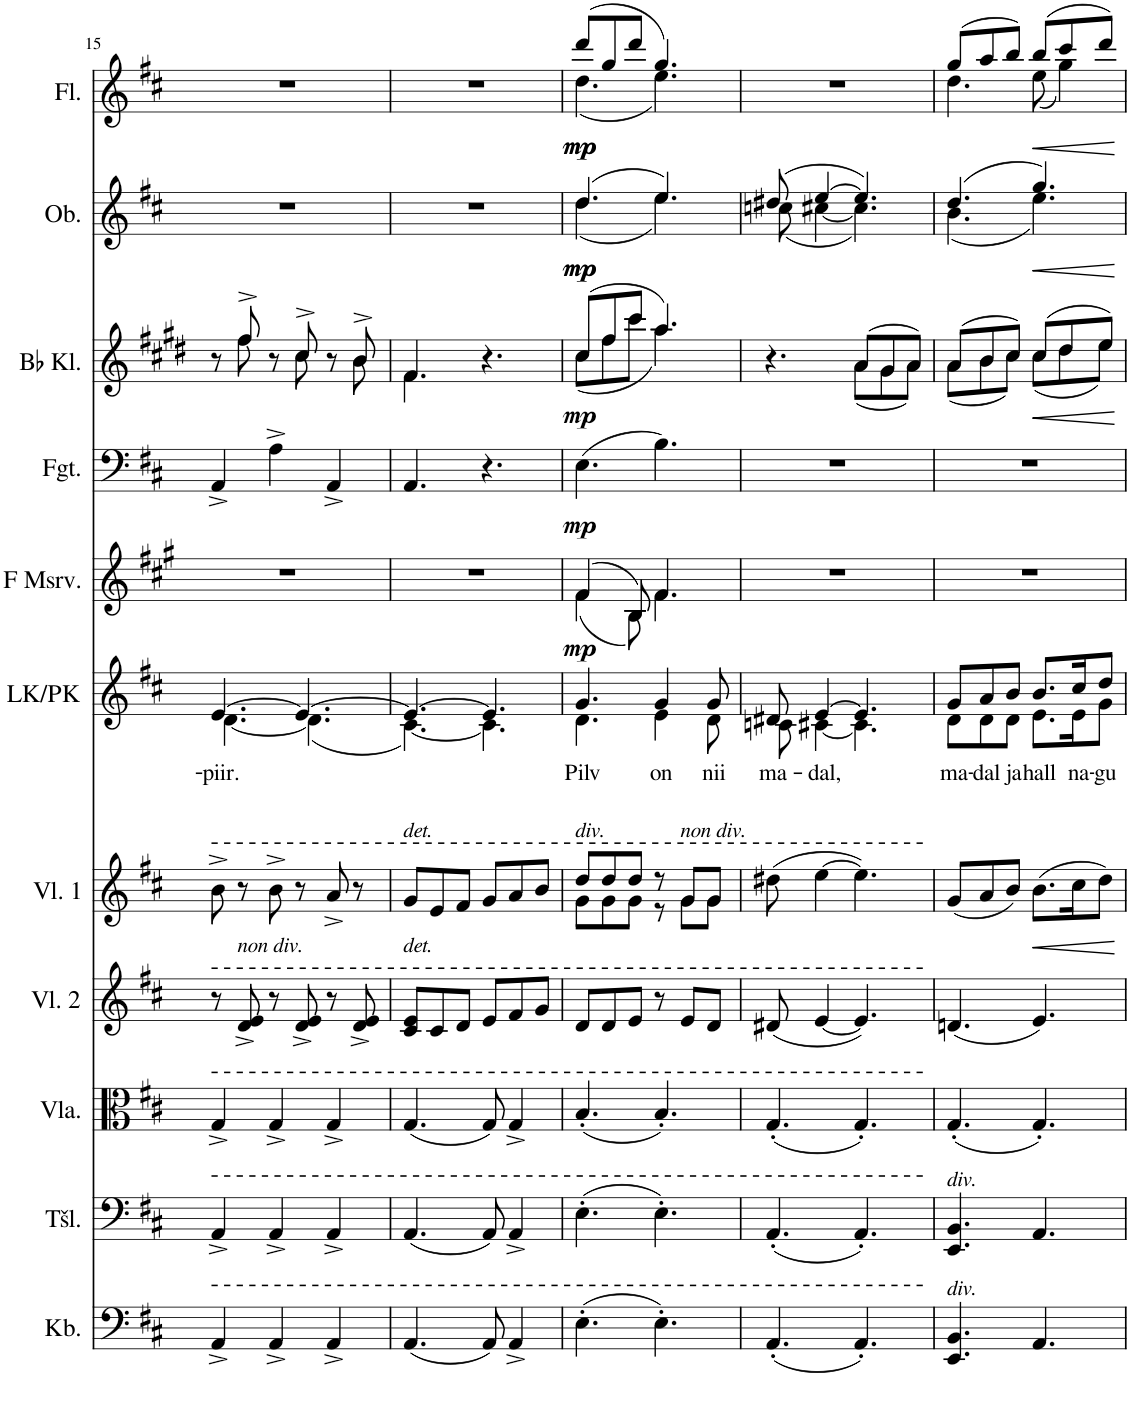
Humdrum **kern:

**kern	**kern	**kern	**kern	**kern	**dynam	**kern	**text	**kern	**dynam	**kern	**dynam	**kern	**dynam	**kern	**dynam	**kern	**dynam
*part11	*part10	*part9	*part8	*part7	*part7	*part6	*part6	*part5	*part5	*part4	*part4	*part3	*part3	*part2	*part2	*part1	*part1
*staff11	*staff10	*staff9	*staff8	*staff7	*staff7	*staff6	*staff6	*staff5	*staff5	*staff4	*staff4	*staff3	*staff3	*staff2	*staff2	*staff1	*staff1
*I"Kontrabass	*I"Tšello	*I"Vioola	*I"Viiul 2	*I"Viiul 1	*	*I"Laste- ja poistekoor	*	*I"Metsasarv F	*	*I"Fagott	*	*I"Bb klarnet	*	*I"Oboe	*	*I"Flööt	*
*I'Kb.	*I'Tšl.	*I'Vla.	*I'Vl. 2	*I'Vl. 1	*	*	*	*	*	*I'Fgt.	*	*I'Bb Kl.	*	*I'Ob.	*	*I'Fl.	*
!!LO:PB:g=z
*clefF4	*clefF4	*clefC3	*clefG2	*clefG2	*	*clefG2	*	*clefG2	*	*clefF4	*	*clefG2	*	*clefG2	*	*clefG2	*
*Trd7c12	*	*	*	*	*	*	*	*Trd4c7	*	*	*	*Trd1c2	*	*	*	*	*
*k[f#c#]	*k[f#c#]	*k[f#c#]	*k[f#c#]	*k[f#c#]	*	*k[f#c#]	*	*k[f#c#g#]	*	*k[f#c#]	*	*k[f#c#g#d#]	*	*k[f#c#]	*	*k[f#c#]	*
*M6/8	*M6/8	*M6/8	*M6/8	*M6/8	*	*M6/8	*	*M6/8	*	*M6/8	*	*M6/8	*	*M6/8	*	*M6/8	*
=15	=15	=15	=15	=15	=15	=15	=15	=15	=15	=15	=15	=15	=15	=15	=15	=15	=15
!	!	!	!	!	!	!	!LO:LY:b	!	!	!	!	!	!	!	!	!	!
*	*	*	*	*	*	*^	*	*	*	*	*	*^	*	*	*	*	*
4AA^/	4AA^/	4G^/	8r	8b^\	.	[4.e/	[4.d\	-piir.	2.r	.	4AA^/	.	8r	8ryy	.	2.r	.	2.r	.
!	!	!	!LO:TX:a:i:t=non div.	!	!	!	!	!	!	!	!	!	!	!	!	!	!	!	!
.	.	.	8d/^ 8e/^	8r	.	.	.	.	.	.	.	.	8ff#^/	8ff#\	.	.	.	.	.
4AA^/	4AA^/	4G^/	8r	8b^\	.	.	.	.	.	.	4A^\	.	8r	8ryy	.	.	.	.	.
.	.	.	8d/^ 8e/^	8r	.	4.e/_	(4.d\]	.	.	.	.	.	8cc#^/	8cc#\	.	.	.	.	.
4AA^/	4AA^/	4G^/	8r	8a^/	.	.	.	.	.	.	4AA^/	.	8r	8ryy	.	.	.	.	.
.	.	.	8d/^ 8e/^	8r	.	.	.	.	.	.	.	.	8b^/	8b\	.	.	.	.	.
=16	=16	=16	=16	=16	=16	=16	=16	=16	=16	=16	=16	=16	=16	=16	=16	=16	=16	=16	=16
!	!	!	!	!LO:TX:a:i:t=det.	!	!	!	!	!	!	!	!	!	!	!	!	!	!	!
!	!	!	!LO:TX:a:i:t=det.	!	!	!	!	!	!	!	!	!	!	!	!	!	!	!	!
(4.AA/	(4.AA/	(4.G/	8c#/ 8e/L	8g/L	.	4.e/_	[4.c#\)	.	2.r	.	4.AA/	.	4.f#/	4.f#\	.	2.r	.	2.r	.
.	.	.	8c#/	8e/	.	.	.	.	.	.	.	.	.	.	.	.	.	.	.
.	.	.	8d/J	8f#/J	.	.	.	.	.	.	.	.	.	.	.	.	.	.	.
8AA/)	8AA/)	8G/)	8e/L	8g/L	.	4.e/]	4.c#\]	.	.	.	4.r	.	4.r	4.ryy	.	.	.	.	.
4AA^/	4AA^/	4G^/	8f#/	8a/	.	.	.	.	.	.	.	.	.	.	.	.	.	.	.
.	.	.	8g/J	8b/J	.	.	.	.	.	.	.	.	.	.	.	.	.	.	.
=17	=17	=17	=17	=17	=17	=17	=17	=17	=17	=17	=17	=17	=17	=17	=17	=17	=17	=17	=17
*	*	*	*	*^	*	*	*	*	*	*	*	*	*	*	*	*	*	*	*
!	!	!	!	!LO:TX:a:i:t=div.	!	!	!	!	!	!	!	!	!	!	!	!	!	!	!	!
!	!	!	!	!	!	!	!	!	!LO:LY:b	!	!LO:DY:b	!	!LO:DY:b	!	!	!LO:DY:b	!	!LO:DY:b	!	!
*	*	*	*	*	*	*	*	*	*	*^	*	*	*	*	*	*	*^	*	*^	*
!	!	!	!	!	!	!	!	!	!	!	!	!	!	!	!	!	!	!	!	!LO:DY:n=1:b	!	!	!LO:DY:b
!	!	!	!	!	!	!	!	!	!	!	!	!	!	!	!	!	!	!	!	!	!	!	!LO:DY:n=1:b
(4.E'\	(4.E'\	(4.B'/	8d/L	8dd/L	8g\L	.	4.g/	4.d\	Pilv	(4f#/	(4f#\	mp	(4.E\	mp	(8cc#/L	(8cc#\L	mp	(4.dd/	(4.dd\	mp mp	(8ddd/L	(4.dd\	mp mp
.	.	.	8d/	8dd/	8g\	.	.	.	.	.	.	.	.	.	8ff#/	8ff#\	.	.	.	.	8gg/	.	.
.	.	.	8e/J	8dd/J	8g\J	.	.	.	.	8B/)	8B\)	.	.	.	8ccc#/J	8ccc#\J	.	.	.	.	8ddd/J	.	.
!	!	!	!	!	!	!	!	!	!LO:LY:b	!	!	!	!	!	!	!	!	!	!	!	!	!	!
4.E'\)	4.E'\)	4.B'/)	8r	8r	8r	.	4g/	4e\	on	4.f#/	4.f#\	.	4.B\)	.	4.aa/)	4.aa\)	.	4.ee/)	4.ee\)	.	4.gg/)	4.ee\)	.
!	!	!	!	!LO:TX:a:i:t=non div.	!	!	!	!	!	!	!	!	!	!	!	!	!	!	!	!	!	!	!
.	.	.	8e/L	8g/L	8g\L	.	.	.	.	.	.	.	.	.	.	.	.	.	.	.	.	.	.
!	!	!	!	!	!	!	!	!	!LO:LY:b	!	!	!	!	!	!	!	!	!	!	!	!	!	!
.	.	.	8d/J	8g/J	8g\J	.	8g/	8d\	nii	.	.	.	.	.	.	.	.	.	.	.	.	.	.
*	*	*	*	*	*	*	*	*	*	*v	*v	*	*	*	*	*	*	*	*	*	*v	*v	*
=18	=18	=18	=18	=18	=18	=18	=18	=18	=18	=18	=18	=18	=18	=18	=18	=18	=18	=18	=18	=18	=18
!	!	!	!	!	!	!	!	!	!LO:LY:b	!	!	!	!	!	!	!	!	!	!	!	!
*	*	*	*	*v	*v	*	*	*	*	*	*	*	*	*	*	*	*	*	*	*	*
(4.AA'/	(4.AA'/	(4.G'/	(8d#X/	(8dd#X\	.	8d#X/	8cn\	ma-	2.r	.	2.r	.	4.r	4.ryy	.	(8dd#X/	(8ccn\	.	2.r	.
!	!	!	!	!	!	!	!	!LO:LY:b	!	!	!	!	!	!	!	!	!	!	!	!
.	.	.	[4e/	[4ee\	.	[4e/	[4c#X\	-dal,	.	.	.	.	.	.	.	[4ee/	[4cc#X\	.	.	.
4.AA'/)	4.AA'/)	4.G'/)	4.e/])	4.ee\])	.	4.e/]	4.c#\]	.	.	.	.	.	(8a/L	(8a\L	.	4.ee/])	4.cc#\])	.	.	.
.	.	.	.	.	.	.	.	.	.	.	.	.	8g#/	8g#\	.	.	.	.	.	.
.	.	.	.	.	.	.	.	.	.	.	.	.	8a/J)	8a\J)	.	.	.	.	.	.
=19	=19	=19	=19	=19	=19	=19	=19	=19	=19	=19	=19	=19	=19	=19	=19	=19	=19	=19	=19	=19
!	!LO:TX:a:i:t=div.	!	!	!	!	!	!	!	!	!	!	!	!	!	!	!	!	!	!	!
!LO:TX:a:i:t=div.	!	!	!	!	!	!	!	!	!	!	!	!	!	!	!	!	!	!	!	!
!	!	!	!	!	!	!	!	!LO:LY:b	!	!	!	!	!	!	!	!	!	!	!	!
*	*	*	*	*	*	*	*	*	*	*	*	*	*	*	*	*	*	*	*^	*
4.EE/ 4.BB/	4.EE/ 4.BB/	(4.G'/	(4.dn/	(8g/L	.	8g/L	8d\L	ma-	2.r	.	2.r	.	(8a/L	(8a\L	.	(4.dd/	(4.b\	.	(8gg/L	4.dd\	.
!	!	!	!	!	!	!	!	!LO:LY:b	!	!	!	!	!	!	!	!	!	!	!	!	!
.	.	.	.	8a/	.	8a/	8d\	-dal	.	.	.	.	8b/	8b\	.	.	.	.	8aa/	.	.
!	!	!	!	!	!	!	!	!LO:LY:b	!	!	!	!	!	!	!	!	!	!	!	!	!
.	.	.	.	8b/J)	.	8b/J	8d\J	ja	.	.	.	.	8cc#/J)	8cc#\J)	.	.	.	.	8bb/J)	.	.
!	!	!	!	!	!LO:HP:b	!	!	!LO:LY:b	!	!	!	!	!	!	!LO:HP:b	!	!	!LO:HP:b	!	!	!LO:HP:b
4.AA/	4.AA/	4.G'/)	4.e/)	(8.b\L	<	8.b/L	8.e\L	hall	.	.	.	.	(8cc#/L	(8cc#\L	<	4.gg/)	4.ee\)	<	(8bb/L	(8ee\	<
.	.	.	.	.	.	.	.	.	.	.	.	.	8dd#/	8dd#\	.	.	.	.	8ccc#/	4gg\)	.
!	!	!	!	!	!	!	!	!LO:LY:b	!	!	!	!	!	!	!	!	!	!	!	!	!
.	.	.	.	16cc#\K	.	16cc#/K	16e\K	na-	.	.	.	.	.	.	.	.	.	.	.	.	.
!	!	!	!	!	!	!	!	!LO:LY:b	!	!	!	!	!	!	!	!	!	!	!	!	!
.	.	.	.	8dd\J)	.	8dd/J	8g\J	-gu	.	.	.	.	8ee/J)	8ee\J)	.	.	.	.	8ddd/J)	.	.
*	*	*	*	*	*	*	*	*	*	*	*	*	*v	*v	*	*	*	*	*v	*v	*
*	*	*	*	*	*	*v	*v	*	*	*	*	*	*	*	*v	*v	*	*	*
.	.	.	.	.	[	.	.	.	.	.	.	.	[	.	[	.	[
=	=	=	=	=	=	=	=	=	=	=	=	=	=	=	=	=	=
*-	*-	*-	*-	*-	*-	*-	*-	*-	*-	*-	*-	*-	*-	*-	*-	*-	*-
